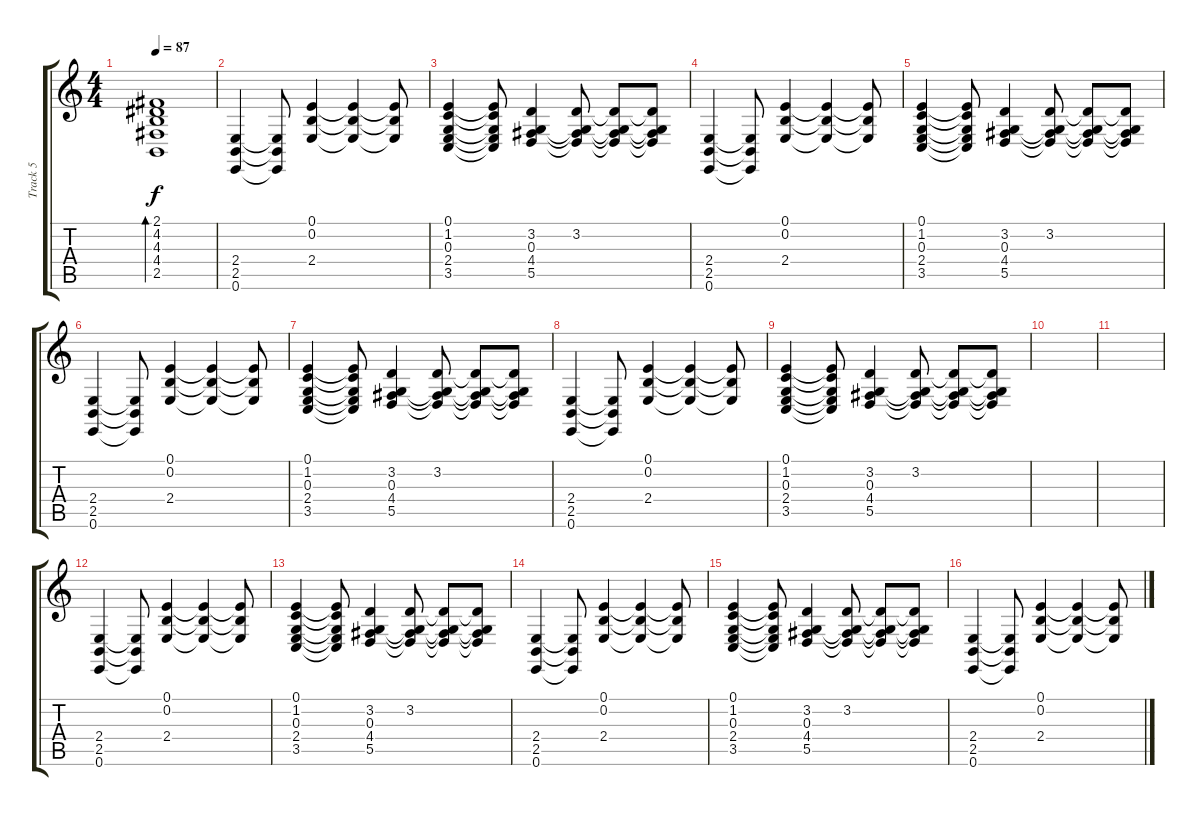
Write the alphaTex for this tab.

\track ("Track 5" "Track 5") {instrument stringensemble1}
\staff {score tabs}
\tuning (E4 B3 G3 D3 A2 E2) {hide}
\ts (4 4)
\tempo 87
\clef g2
\ks c
(2.1 4.2 4.3 4.4 2.5).1{bd 120 dy f} |
(2.4 2.5 0.6).4 (2.4{t} 2.5{t} 0.6{t}).8 (0.1 0.2 2.4).4 (0.1{t} 0.2{t} 2.4{t}).4 (0.1{t} 0.2{t} 2.4{t}).8 |
(0.1 1.2 0.3 2.4 3.5).4 (0.1{t} 1.2{t} 0.3{t} 2.4{t} 3.5{t}).8 (3.2 0.3 4.4 5.5).4 (3.2 0.3{t} 4.4{t} 5.5{t}).8 (3.2{t} 0.3{t} 4.4{t} 5.5{t}).8 (3.2{t} 0.3{t} 4.4{t} 5.5{t}).8 |
(2.4 2.5 0.6).4 (2.4{t} 2.5{t} 0.6{t}).8 (0.1 0.2 2.4).4 (0.1{t} 0.2{t} 2.4{t}).4 (0.1{t} 0.2{t} 2.4{t}).8 |
(0.1 1.2 0.3 2.4 3.5).4 (0.1{t} 1.2{t} 0.3{t} 2.4{t} 3.5{t}).8 (3.2 0.3 4.4 5.5).4 (3.2 0.3{t} 4.4{t} 5.5{t}).8 (3.2{t} 0.3{t} 4.4{t} 5.5{t}).8 (3.2{t} 0.3{t} 4.4{t} 5.5{t}).8 |
(2.4 2.5 0.6).4 (2.4{t} 2.5{t} 0.6{t}).8 (0.1 0.2 2.4).4 (0.1{t} 0.2{t} 2.4{t}).4 (0.1{t} 0.2{t} 2.4{t}).8 |
(0.1 1.2 0.3 2.4 3.5).4 (0.1{t} 1.2{t} 0.3{t} 2.4{t} 3.5{t}).8 (3.2 0.3 4.4 5.5).4 (3.2 0.3{t} 4.4{t} 5.5{t}).8 (3.2{t} 0.3{t} 4.4{t} 5.5{t}).8 (3.2{t} 0.3{t} 4.4{t} 5.5{t}).8 |
(2.4 2.5 0.6).4 (2.4{t} 2.5{t} 0.6{t}).8 (0.1 0.2 2.4).4 (0.1{t} 0.2{t} 2.4{t}).4 (0.1{t} 0.2{t} 2.4{t}).8 |
(0.1 1.2 0.3 2.4 3.5).4 (0.1{t} 1.2{t} 0.3{t} 2.4{t} 3.5{t}).8 (3.2 0.3 4.4 5.5).4 (3.2 0.3{t} 4.4{t} 5.5{t}).8 (3.2{t} 0.3{t} 4.4{t} 5.5{t}).8 (3.2{t} 0.3{t} 4.4{t} 5.5{t}).8 |
|
|
(2.4 2.5 0.6).4 (2.4{t} 2.5{t} 0.6{t}).8 (0.1 0.2 2.4).4 (0.1{t} 0.2{t} 2.4{t}).4 (0.1{t} 0.2{t} 2.4{t}).8 |
(0.1 1.2 0.3 2.4 3.5).4 (0.1{t} 1.2{t} 0.3{t} 2.4{t} 3.5{t}).8 (3.2 0.3 4.4 5.5).4 (3.2 0.3{t} 4.4{t} 5.5{t}).8 (3.2{t} 0.3{t} 4.4{t} 5.5{t}).8 (3.2{t} 0.3{t} 4.4{t} 5.5{t}).8 |
(2.4 2.5 0.6).4 (2.4{t} 2.5{t} 0.6{t}).8 (0.1 0.2 2.4).4 (0.1{t} 0.2{t} 2.4{t}).4 (0.1{t} 0.2{t} 2.4{t}).8 |
(0.1 1.2 0.3 2.4 3.5).4 (0.1{t} 1.2{t} 0.3{t} 2.4{t} 3.5{t}).8 (3.2 0.3 4.4 5.5).4 (3.2 0.3{t} 4.4{t} 5.5{t}).8 (3.2{t} 0.3{t} 4.4{t} 5.5{t}).8 (3.2{t} 0.3{t} 4.4{t} 5.5{t}).8 |
(2.4 2.5 0.6).4 (2.4{t} 2.5{t} 0.6{t}).8 (0.1 0.2 2.4).4 (0.1{t} 0.2{t} 2.4{t}).4 (0.1{t} 0.2{t} 2.4{t}).8
